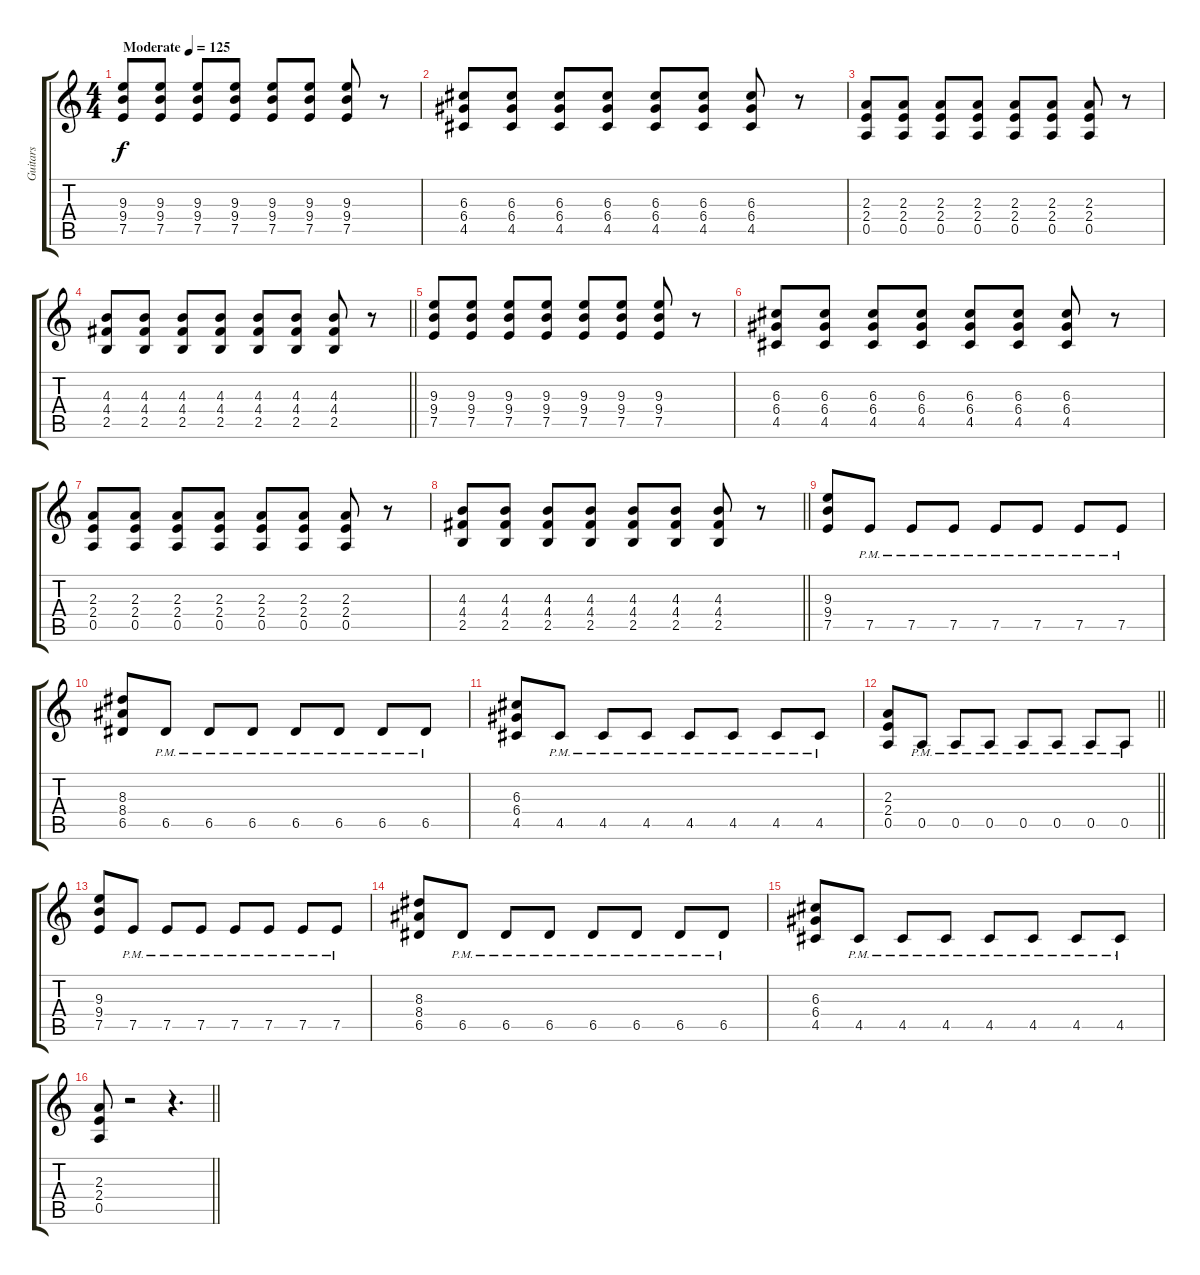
\track ("Guitars" "Guitars") {instrument distortionguitar}
\staff {score tabs}
\tuning (E4 B3 G3 D3 A2 E2) {hide}
\ts (4 4)
\tempo (125 "Moderate")
\clef g2
\ks c
(9.3 9.4 7.5).8{dy f instrument distortionguitar} (9.3 9.4 7.5).8 (9.3 9.4 7.5).8 (9.3 9.4 7.5).8 (9.3 9.4 7.5).8 (9.3 9.4 7.5).8 (9.3 9.4 7.5).8 r.8 |
(6.3 6.4 4.5).8 (6.3 6.4 4.5).8 (6.3 6.4 4.5).8 (6.3 6.4 4.5).8 (6.3 6.4 4.5).8 (6.3 6.4 4.5).8 (6.3 6.4 4.5).8 r.8 |
(2.3 2.4 0.5).8 (2.3 2.4 0.5).8 (2.3 2.4 0.5).8 (2.3 2.4 0.5).8 (2.3 2.4 0.5).8 (2.3 2.4 0.5).8 (2.3 2.4 0.5).8 r.8 |
\barLineRight lightlight
(4.3 4.4 2.5).8 (4.3 4.4 2.5).8 (4.3 4.4 2.5).8 (4.3 4.4 2.5).8 (4.3 4.4 2.5).8 (4.3 4.4 2.5).8 (4.3 4.4 2.5).8 r.8 |
(9.3 9.4 7.5).8 (9.3 9.4 7.5).8 (9.3 9.4 7.5).8 (9.3 9.4 7.5).8 (9.3 9.4 7.5).8 (9.3 9.4 7.5).8 (9.3 9.4 7.5).8 r.8 |
(6.3 6.4 4.5).8 (6.3 6.4 4.5).8 (6.3 6.4 4.5).8 (6.3 6.4 4.5).8 (6.3 6.4 4.5).8 (6.3 6.4 4.5).8 (6.3 6.4 4.5).8 r.8 |
(2.3 2.4 0.5).8 (2.3 2.4 0.5).8 (2.3 2.4 0.5).8 (2.3 2.4 0.5).8 (2.3 2.4 0.5).8 (2.3 2.4 0.5).8 (2.3 2.4 0.5).8 r.8 |
\barLineRight lightlight
(4.3 4.4 2.5).8 (4.3 4.4 2.5).8 (4.3 4.4 2.5).8 (4.3 4.4 2.5).8 (4.3 4.4 2.5).8 (4.3 4.4 2.5).8 (4.3 4.4 2.5).8 r.8 |
(9.3 9.4 7.5).8 7.5{pm}.8 7.5{pm}.8 7.5{pm}.8 7.5{pm}.8 7.5{pm}.8 7.5{pm}.8 7.5{pm}.8 |
(8.3 8.4 6.5).8 6.5{pm}.8 6.5{pm}.8 6.5{pm}.8 6.5{pm}.8 6.5{pm}.8 6.5{pm}.8 6.5{pm}.8 |
(6.3 6.4 4.5).8 4.5{pm}.8 4.5{pm}.8 4.5{pm}.8 4.5{pm}.8 4.5{pm}.8 4.5{pm}.8 4.5{pm}.8 |
\barLineRight lightlight
(2.3 2.4 0.5).8 0.5{pm}.8 0.5{pm}.8 0.5{pm}.8 0.5{pm}.8 0.5{pm}.8 0.5{pm}.8 0.5{pm}.8 |
(9.3 9.4 7.5).8 7.5{pm}.8 7.5{pm}.8 7.5{pm}.8 7.5{pm}.8 7.5{pm}.8 7.5{pm}.8 7.5{pm}.8 |
(8.3 8.4 6.5).8 6.5{pm}.8 6.5{pm}.8 6.5{pm}.8 6.5{pm}.8 6.5{pm}.8 6.5{pm}.8 6.5{pm}.8 |
(6.3 6.4 4.5).8 4.5{pm}.8 4.5{pm}.8 4.5{pm}.8 4.5{pm}.8 4.5{pm}.8 4.5{pm}.8 4.5{pm}.8 |
\barLineRight lightlight
(2.3 2.4 0.5).8 r.2 r.4{d}
